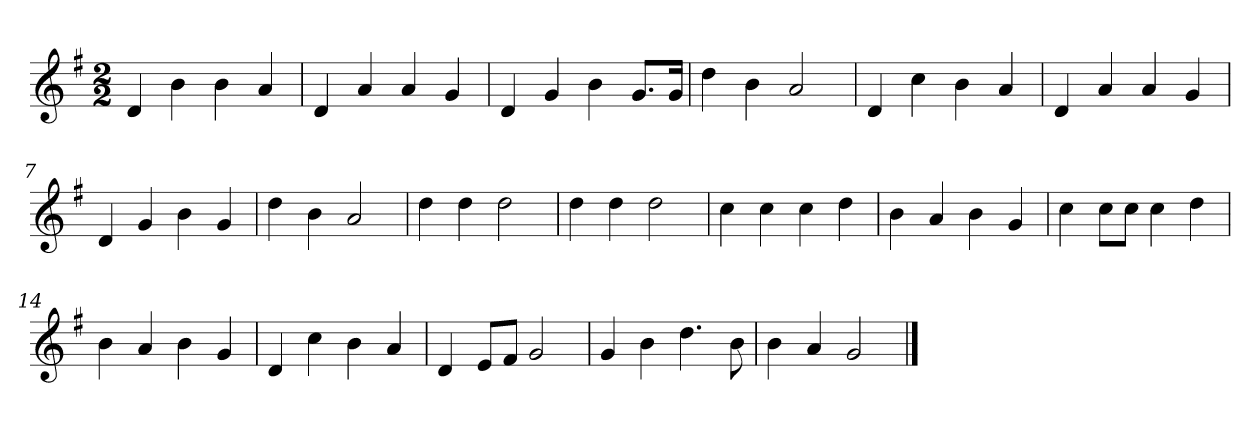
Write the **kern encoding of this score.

**kern
*part1
*staff1
*k[f#]
*M2/2
*MM120
=1
4d
4b
4b
4a
=2
4d
4a
4a
4g
=3
4d
4g
4b
8.gL
16gJk
=4
4dd
4b
2a
=5
4d
4cc
4b
4a
=6
4d
4a
4a
4g
=7
4d
4g
4b
4g
=8
4dd
4b
2a
=9
4dd
4dd
2dd
=10
4dd
4dd
2dd
=11
4cc
4cc
4cc
4dd
=12
4b
4a
4b
4g
=13
4cc
8ccL
8ccJ
4cc
4dd
=14
4b
4a
4b
4g
=15
4d
4cc
4b
4a
=16
4d
8eL
8f#J
2g
=17
4g
4b
4.dd
8b
=18
4b
4a
2g
==
*-
